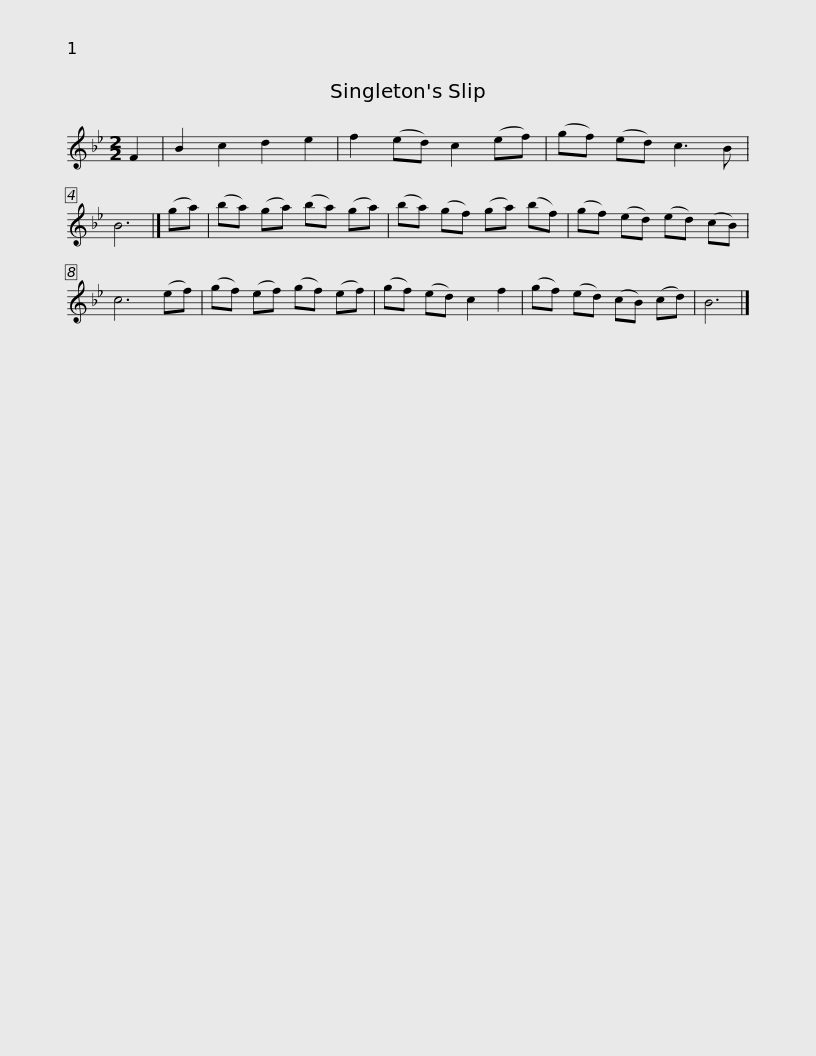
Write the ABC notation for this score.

X:1
L:1/8
M:2/2
I:linebreak $
K:Bb
V:1 treble
V:1
 F2 | B2 c2 d2 e2 | f2 (ed) c2 (ef) | (gf) (ed) c3 B | B6 |] %5
 (ga) | (ba) (ga) (ba) (ga) | (ba) (gf) (ga) (bf) |$ (gf) (ed) (ed) (cB) | c6 (ef) | %10
 (gf) (ef) (gf) (ef) | (gf) (ed) c2 f2 | (gf) (ed) (cB) (cd) | B6 |] %14
